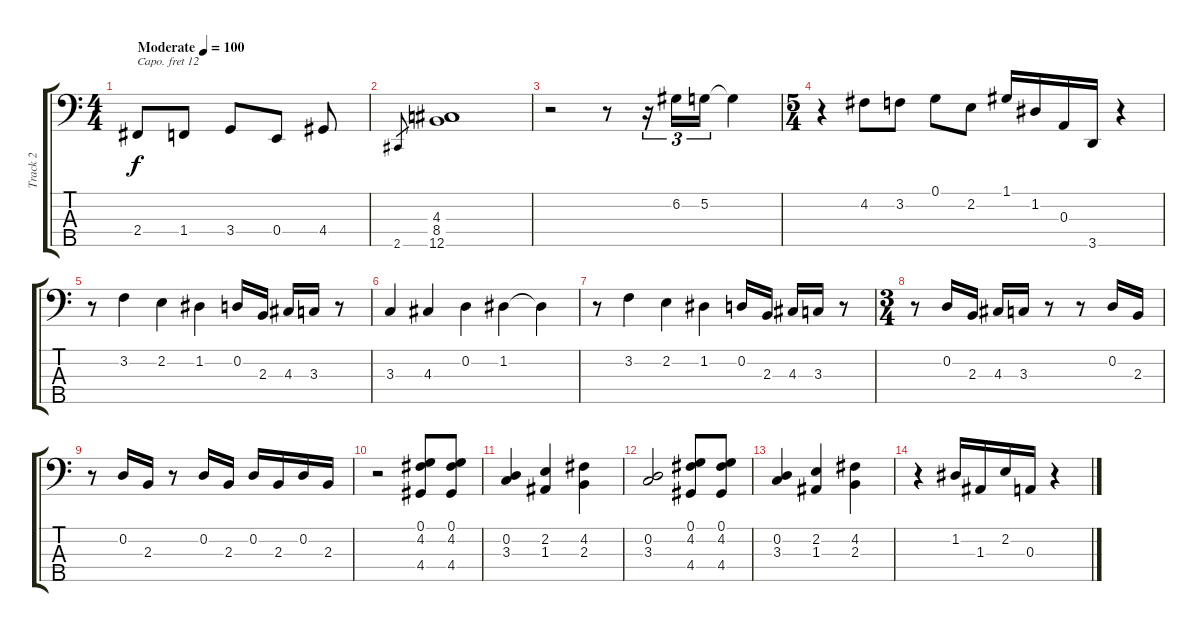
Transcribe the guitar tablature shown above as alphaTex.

\track ("Track 2" "Track 2") {instrument acousticgrandpiano}
\staff {score tabs}
\capo 12
\tuning (G2 D2 A1 E1 B0) {hide}
\ts (4 4)
\tempo (100 "Moderate")
\clef f4
\ks c
2.4.8{dy f instrument acousticgrandpiano} 1.4.8 3.4.8 0.4.8 4.4.8 |
2.5.8{gr} (4.3 8.4 12.5).1 |
r.2 r.8 r.16{tu (3 2)} 6.2.16{tu (3 2)} 5.2.16{tu (3 2)} 5.2{t}.4 |
\ts (5 4)
r.4 4.2.8 3.2.8 0.1.8 2.2.8 1.1.16 1.2.16 0.3.16 3.5.16 r.4 |
r.8 3.2.4 2.2.4 1.2.4 0.2.16 2.3.16 4.3.16 3.3.16 r.8 |
3.3.4 4.3.4 0.2.4 1.2.4 1.2{t}.4 |
r.8 3.2.4 2.2.4 1.2.4 0.2.16 2.3.16 4.3.16 3.3.16 r.8 |
\ts (3 4)
r.8 0.2.16 2.3.16 4.3.16 3.3.16 r.8 r.8 0.2.16 2.3.16 |
r.8 0.2.16 2.3.16 r.8 0.2.16 2.3.16 0.2.16 2.3.16 0.2.16 2.3.16 |
r.2 (0.1 4.2 4.4).8 (0.1 4.2 4.4).8 |
(0.2 3.3).4 (2.2 1.3).4 (4.2 2.3).4 |
(0.2 3.3).2 (0.1 4.2 4.4).8 (0.1 4.2 4.4).8 |
(0.2 3.3).4 (2.2 1.3).4 (4.2 2.3).4 |
r.4 1.2.16 1.3.16 2.2.16 0.3.16 r.4
